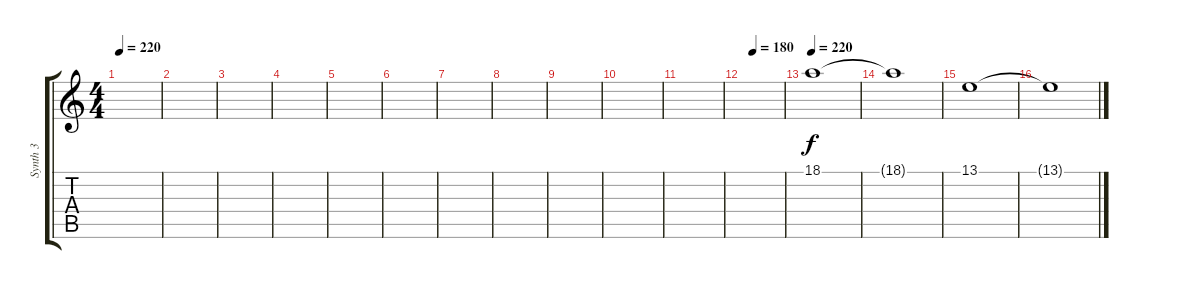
\track ("Synth 3" "Synth 3") {instrument stringensemble1}
\staff {score tabs}
\tuning (Eb4 Bb3 Gb3 Db3 Ab2 Eb2) {hide}
\ts (4 4)
\tempo 220
\clef g2
\ks c
|
|
|
|
|
|
|
|
|
|
|
\tempo (180 0.25)
|
\tempo 220
18.1.1 |
18.1{t}.1 |
13.1.1 |
13.1{t}.1
